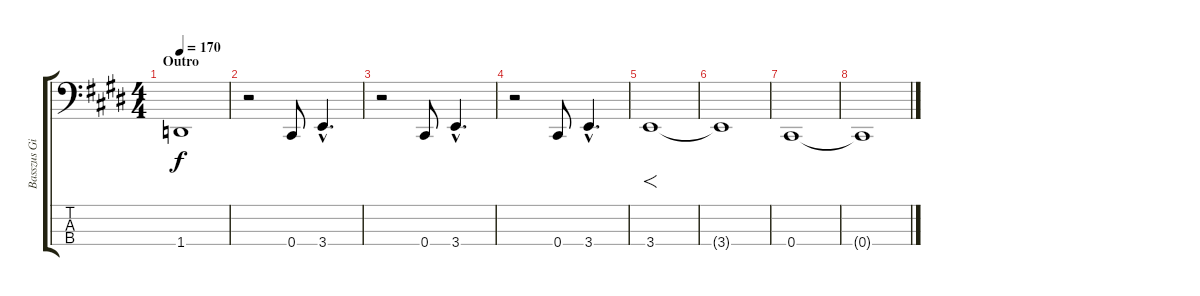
\track ("Basszus Gitár" "Basszus Gi") {instrument electricbassfinger}
\staff {score tabs}
\tuning (E2 B1 Gb1 Db1) {hide}
\ts (4 4)
\section ("" "Outro")
\tempo 170
\clef f4
\ks c#minor
1.4{t}.1{dy f} |
r.2 0.4.8 3.4{hac}.4{d} |
r.2 0.4.8 3.4{hac}.4{d} |
r.2 0.4.8 3.4{hac}.4{d} |
3.4.1{f} |
3.4{t}.1 |
0.4.1 |
0.4{t}.1
